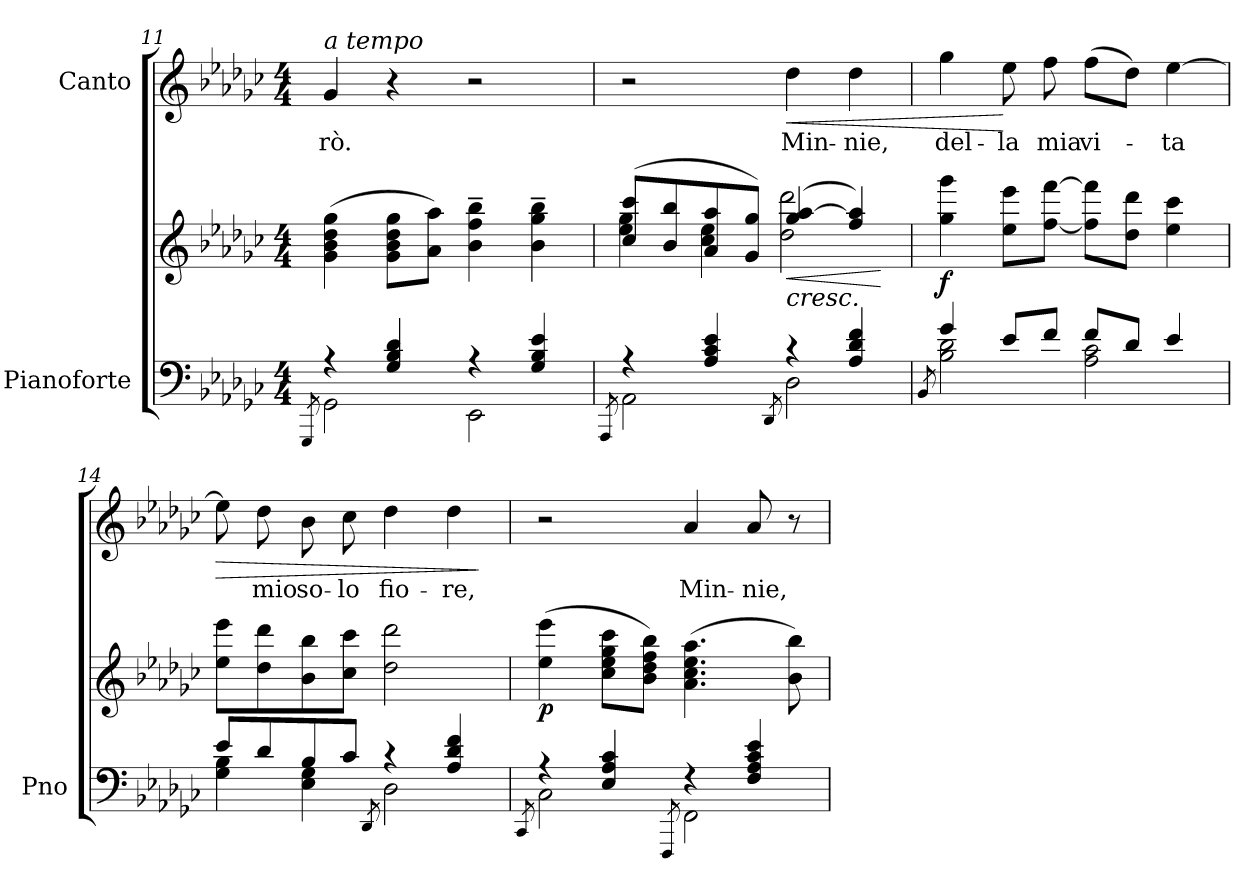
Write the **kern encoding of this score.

**kern	**kern	**dynam	**kern	**text	**dynam
*part2	*part2	*part2	*part1	*part1	*part1
*staff3	*staff2	*staff2/3	*staff1	*staff1	*staff1
*I"Pianoforte	*	*	*I"Canto	*	*
*I'Pno	*	*	*	*	*
!!LO:LB:g=z
*clefF4	*clefG2	*	*clefG2	*	*
*k[b-e-a-d-g-c-]	*k[b-e-a-d-g-c-]	*	*k[b-e-a-d-g-c-]	*	*
*M4/4	*M4/4	*	*M4/4	*	*
=11	=11	=11	=11	=11	=11
*^	*	*	*	*	*
.	8qGGG-/	.	.	.	.	.
!	!	!	!	!LO:TX:a:i:t=a tempo	!	!
!	!	!	!LO:DY:b	!	!LO:LY:b	!
!	!	!	!LO:DY:n=1:b	!	!	!
4r	2GG-\	(>4g-\ 4b-\ 4dd-\ 4gg-\	p other-dynamics	4g-/	rò.	.
4G-/ 4B-/ 4d-/	.	8g-\ 8b-\ 8dd-\ 8gg-\L	.	4r	.	.
.	.	8a-\ 8aa-\J)	.	.	.	.
4r	2EE-\	4b-\~ 4ff\~ 4bb-\~	.	2r	.	.
4G-/ 4B-/ 4e-/	.	4b-\~ 4gg-\~ 4bb-\~	.	.	.	.
=12	=12	=12	=12	=12	=12	=12
.	8qAAA-/	.	.	.	.	.
*	*	*^	*	*	*	*
4r	2AA-\	(>8cc-/ 8ccc-/L	4ee-\ 4gg-\	.	2r	.	.
.	.	8b-/ 8bb-/	.	.	.	.	.
4A-/ 4c-/ 4e-/	.	8a-/ 8aa-/	4cc-\ 4ee-\	.	.	.	.
.	.	8g-/ 8gg-/J)	.	.	.	.	.
.	8qDD-/	.	.	.	.	.	.
!	!	!LO:TX:b:i:t=cresc.	!	!	!	!	!
!	!	!	!	!LO:HP:b	!	!LO:LY:b	!LO:HP:b
4r	2D-\	(<4gg-/ [4aa-/	2dd-\ 2ddd-\	<	4dd-\	Min-	<
!	!	!	!	!	!	!LO:LY:b	!
4A-/ 4d-/ 4f/	.	4ff/ 4aa-/])	.	.	4dd-\	nie,	.
*v	*v	*	*	*	*	*	*
*	*v	*v	*	*	*	*
.	.	[	.	.	.
=13	=13	=13	=13	=13	=13
*^	*	*	*	*	*
.	8qBB-/	.	.	.	.	.
!	!	!	!LO:DY:b	!	!LO:LY:b	!
4g-/	2B-\ 2d-\	4gg-\ 4ggg-\	f	4gg-\	del-	.
!	!	!	!	!	!LO:LY:b	!
8e-/L	.	8ee-\ 8eee-\L	.	8ee-\	la	[
!	!	!	!	!	!LO:LY:b	!
8f/J	.	[8ff\ [8fff\J	.	8ff\	mia	.
!	!	!	!	!	!LO:LY:b	!
8f/L	2A-\ 2c-\	8ff\] 8fff\]L	.	(>8ff\L	vi-	.
8d-/J	.	8dd-\ 8ddd-\J	.	8dd-\J)	.	.
!	!	!	!	!	!LO:LY:b	!
4e-/	.	4ee-\ 4ccc-\	.	[4ee-\	ta	.
!!LO:PB:g=z
=14	=14	=14	=14	=14	=14	=14
!	!	!	!	!	!	!LO:HP:b
8e-/L	4G-\ 4B-\	8ee-\ 8eee-\L	.	8ee-\]	.	>
!	!	!	!	!	!LO:LY:b	!
8d-/	.	8dd-\ 8ddd-\	.	8dd-\	mio	.
!	!	!	!	!	!LO:LY:b	!
8B-/	4E-\ 4G-\	8b-\ 8bb-\	.	8b-\	so-	.
!	!	!	!	!	!LO:LY:b	!
8c-/J	.	8cc-\ 8ccc-\J	.	8cc-\	lo	.
.	8qDD-/	.	.	.	.	.
!	!	!	!	!	!LO:LY:b	!
4r	2D-\	2dd-\ 2ddd-\	.	4dd-\	fio-	.
!	!	!	!	!	!LO:LY:b	!
4A-/ 4d-/ 4f/	.	.	.	4dd-\	re,	.
*v	*v	*	*	*	*	*
.	.	.	.	.	]
=15	=15	=15	=15	=15	=15
*^	*	*	*	*	*
.	8qCC-/	.	.	.	.	.
!	!	!	!LO:DY:b	!	!	!
4r	2C-\	(>4ee-\ 4eee-\	p	2r	.	.
4E-/ 4A-/ 4c-/	.	8cc-\ 8ee-\ 8gg-\ 8ccc-\L	.	.	.	.
.	.	8b-\ 8dd-\ 8ff\ 8bb-\J)	.	.	.	.
.	8qFFF/	.	.	.	.	.
!	!	!	!	!	!LO:LY:b	!
4r	2FF\	(>4.a-\ 4.cc-\ 4.ee-\ 4.aa-\	.	4a-/	Min-	.
!	!	!	!	!	!LO:LY:b	!
4F/ 4A-/ 4c-/ 4e-/	.	.	.	8a-/	nie,	.
.	.	8b-\ 8bb-\)	.	8r	.	.
*v	*v	*	*	*	*	*
=	=	=	=	=	=
*-	*-	*-	*-	*-	*-
